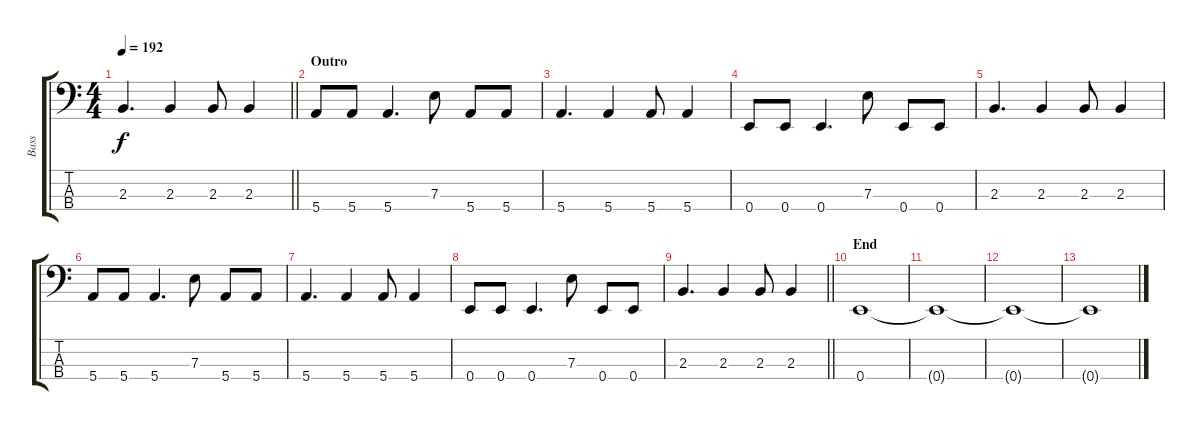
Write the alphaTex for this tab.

\track ("Bass" "Bass") {mute instrument electricbasspick}
\staff {score tabs}
\tuning (G2 D2 A1 E1) {hide}
\ts (4 4)
\tempo 192
\clef f4
\barLineRight lightlight
\ks c
2.3.4{d dy f} 2.3.4 2.3.8 2.3.4 |
\section ("" "Outro")
5.4.8 5.4.8 5.4.4{d} 7.3.8 5.4.8 5.4.8 |
5.4.4{d} 5.4.4 5.4.8 5.4.4 |
0.4.8 0.4.8 0.4.4{d} 7.3.8 0.4.8 0.4.8 |
2.3.4{d} 2.3.4 2.3.8 2.3.4 |
5.4.8 5.4.8 5.4.4{d} 7.3.8 5.4.8 5.4.8 |
5.4.4{d} 5.4.4 5.4.8 5.4.4 |
0.4.8 0.4.8 0.4.4{d} 7.3.8 0.4.8 0.4.8 |
\barLineRight lightlight
2.3.4{d} 2.3.4 2.3.8 2.3.4 |
\section ("" "End")
0.4.1 |
0.4{t}.1 |
0.4{t}.1 |
0.4{t}.1
